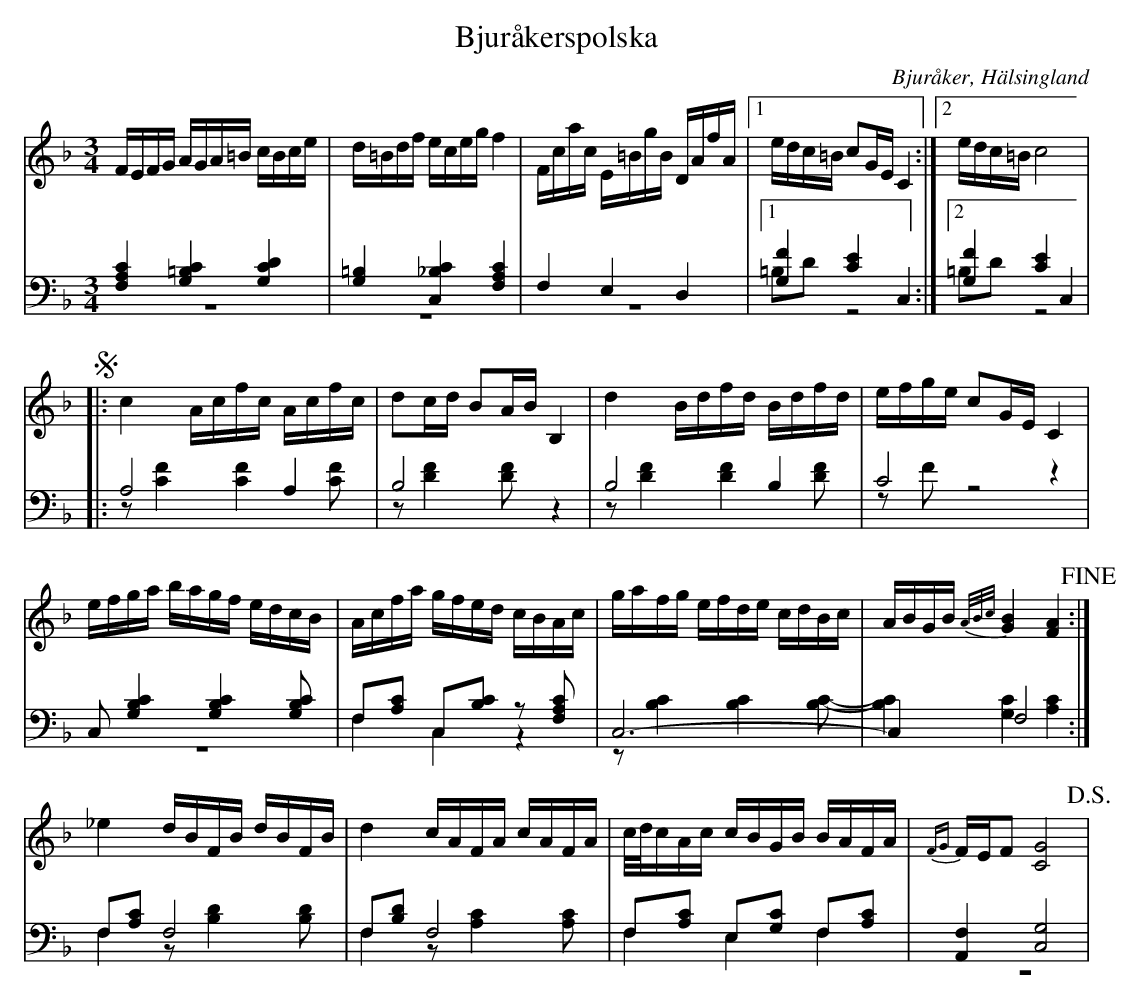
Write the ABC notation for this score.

X:1
T: Bjuråkerspolska
O: Bjuråker, Hälsingland
M: 3/4
L: 1/16
K: F
V:1
V:2
V:3 merge
V:1
FEFG AGA=B cBce|d=Bdf eceg f4|Fcac E=BgB DAfA|1 edc=B c2GE C4:|2 edc=B c8 |
!segno! |:c4 Acfc Acfc|d2cd B2AB B,4|d4 Bdfd Bdfd|efge c2GE C4|
efga bagf edcB|Acfa gfed cBAc|gafg efde cdBc|ABGB {A/B/c/}[G4B4] [F4A4] !fine!:|
_e4 dBFB dBFB|d4 cAFA cAFA|c/d/cAc cBGB BAFA|{FG}FEF2 [C8G8] !D.S.!|
V:2 clef=bass
[F,4A,4C4] [G,4=B,4C4] [G,4C4D4]|[G,4=B,4] [C,4_B,4C4] [F,4A,4C4]|F,4 E,4 D,4|1 [G,4F4] [C4E4] C,4:|2 [G,4F4] [C4E4] C,4 |
|:A,8 A,4|B,8 z4|B,8  B,4|C8 z4|
C,2 [G,4B,4C4] [G,4B,4C4] [G,2B,2C2]|F,2[A,2C2] C,2[B,2C2] z2 [F,2A,2C2]|C,12-|C,4 F,8:|
F,2[A,2C2] F,8|F,2[B,2D2] F,8|F,2[A,2C2] E,2[G,2C2] F,2[A,2C2]|[A,,4F,4] [C,8G,8] |
V:3 clef=bass
z12|z12|z12|1 =B,2D2 z8:|2 =B,2D2 z8|
|:z2 [C4F4] [C4F4] [C2F2]|z2 [D4F4] [D2F2] z4|z2 [D4F4] [D4F4] [D2F2]|z2 F2 z8|
z12|F,4 C,4 z4|z2 [B,4C4] [B,4C4] [B,2C2]-|[B,4C4] [G,4C4] [A,4C4]:|
F,4 z2 [B,4D4] [B,2D2]|F,4 z2 [A,4C4] [A,2C2]|F,4 E,4 F,4|z12|
